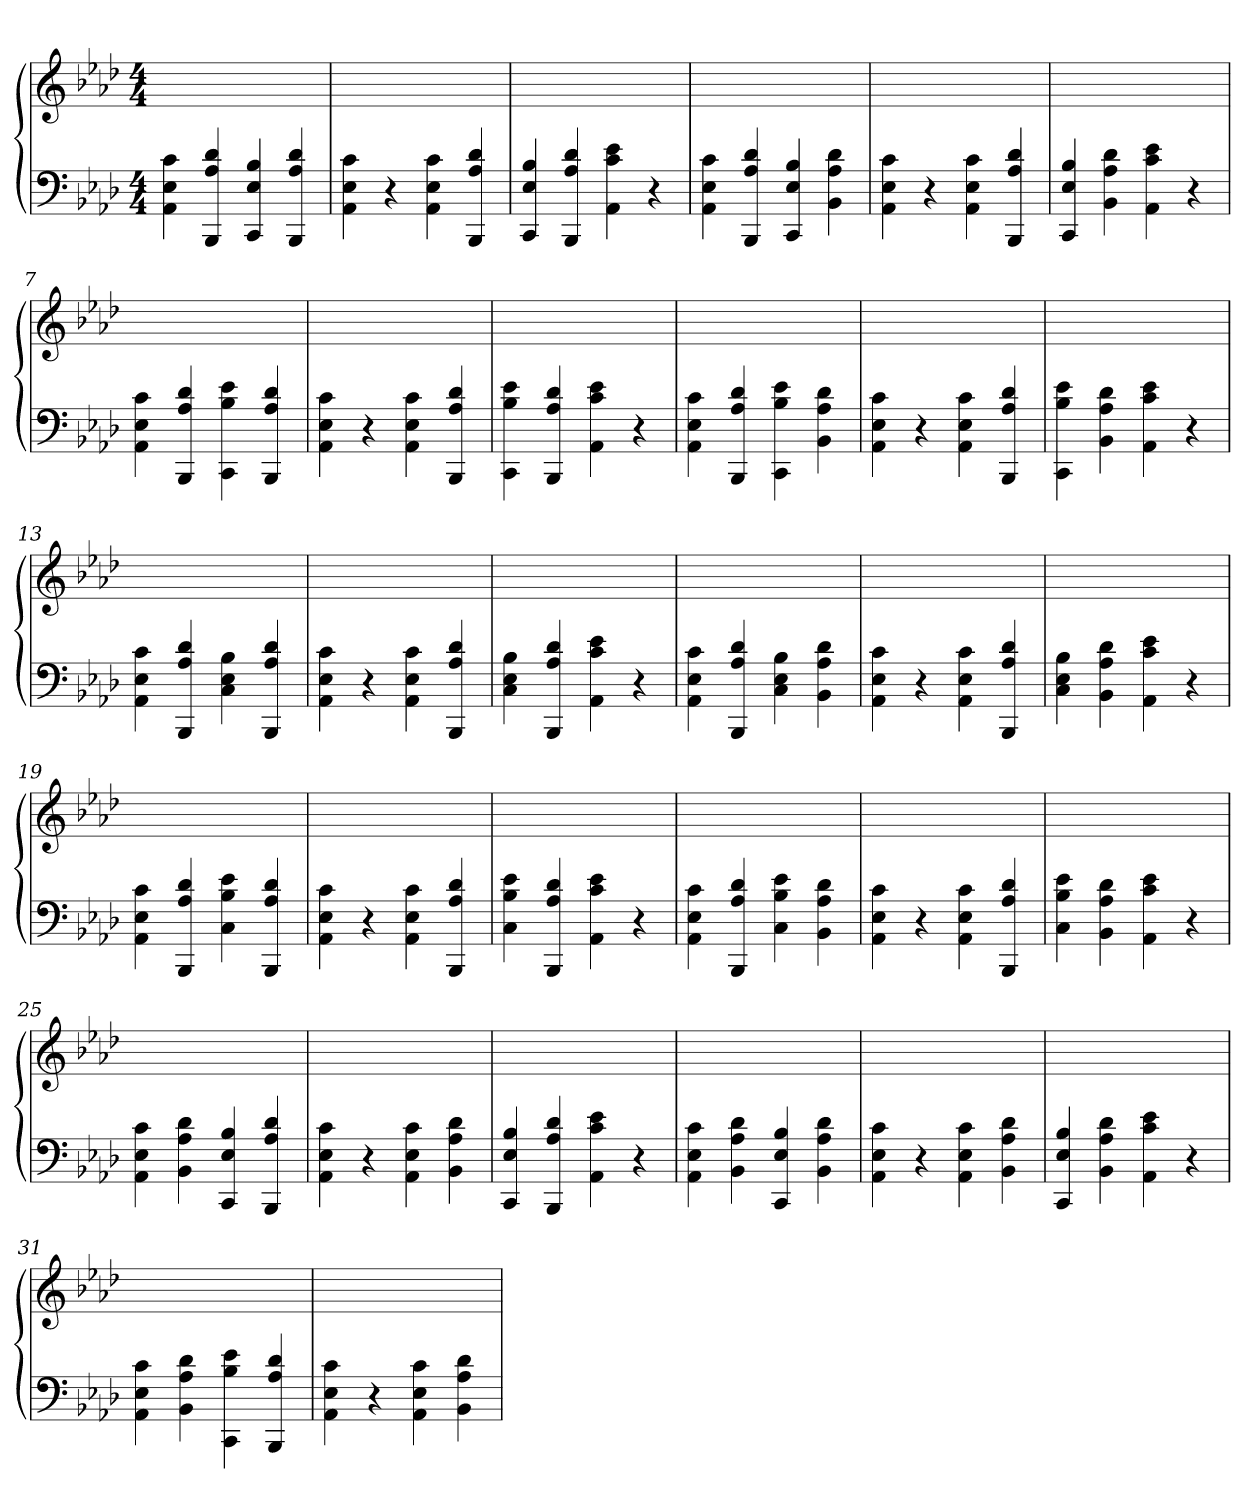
**kern	**kern
*part2	*part1
*staff2	*staff1
*clefF4	*clefG2
*k[b-e-a-d-]	*k[b-e-a-d-]
*A-:	*A-:
*M4/4	*M4/4
*MM60	*MM60
=1	=1
4AA- 4E- 4c	1ryy
4BBB- 4A- 4d-	.
4CC 4E- 4B-	.
4BBB- 4A- 4d-	.
=2	=2
4AA- 4E- 4c	1ryy
4r	.
4AA- 4E- 4c	.
4BBB- 4A- 4d-	.
=3	=3
4CC 4E- 4B-	1ryy
4BBB- 4A- 4d-	.
4AA- 4c 4e-	.
4r	.
=4	=4
4AA- 4E- 4c	1ryy
4BBB- 4A- 4d-	.
4CC 4E- 4B-	.
4BB- 4A- 4d-	.
=5	=5
4AA- 4E- 4c	1ryy
4r	.
4AA- 4E- 4c	.
4BBB- 4A- 4d-	.
=6	=6
4CC 4E- 4B-	1ryy
4BB- 4A- 4d-	.
4AA- 4c 4e-	.
4r	.
=7	=7
4AA- 4E- 4c	1ryy
4BBB- 4A- 4d-	.
4CC 4B- 4e-	.
4BBB- 4A- 4d-	.
=8	=8
4AA- 4E- 4c	1ryy
4r	.
4AA- 4E- 4c	.
4BBB- 4A- 4d-	.
=9	=9
4CC 4B- 4e-	1ryy
4BBB- 4A- 4d-	.
4AA- 4c 4e-	.
4r	.
=10	=10
4AA- 4E- 4c	1ryy
4BBB- 4A- 4d-	.
4CC 4B- 4e-	.
4BB- 4A- 4d-	.
=11	=11
4AA- 4E- 4c	1ryy
4r	.
4AA- 4E- 4c	.
4BBB- 4A- 4d-	.
=12	=12
4CC 4B- 4e-	1ryy
4BB- 4A- 4d-	.
4AA- 4c 4e-	.
4r	.
=13	=13
4AA- 4E- 4c	1ryy
4BBB- 4A- 4d-	.
4C 4E- 4B-	.
4BBB- 4A- 4d-	.
=14	=14
4AA- 4E- 4c	1ryy
4r	.
4AA- 4E- 4c	.
4BBB- 4A- 4d-	.
=15	=15
4C 4E- 4B-	1ryy
4BBB- 4A- 4d-	.
4AA- 4c 4e-	.
4r	.
=16	=16
4AA- 4E- 4c	1ryy
4BBB- 4A- 4d-	.
4C 4E- 4B-	.
4BB- 4A- 4d-	.
=17	=17
4AA- 4E- 4c	1ryy
4r	.
4AA- 4E- 4c	.
4BBB- 4A- 4d-	.
=18	=18
4C 4E- 4B-	1ryy
4BB- 4A- 4d-	.
4AA- 4c 4e-	.
4r	.
=19	=19
4AA- 4E- 4c	1ryy
4BBB- 4A- 4d-	.
4C 4B- 4e-	.
4BBB- 4A- 4d-	.
=20	=20
4AA- 4E- 4c	1ryy
4r	.
4AA- 4E- 4c	.
4BBB- 4A- 4d-	.
=21	=21
4C 4B- 4e-	1ryy
4BBB- 4A- 4d-	.
4AA- 4c 4e-	.
4r	.
=22	=22
4AA- 4E- 4c	1ryy
4BBB- 4A- 4d-	.
4C 4B- 4e-	.
4BB- 4A- 4d-	.
=23	=23
4AA- 4E- 4c	1ryy
4r	.
4AA- 4E- 4c	.
4BBB- 4A- 4d-	.
=24	=24
4C 4B- 4e-	1ryy
4BB- 4A- 4d-	.
4AA- 4c 4e-	.
4r	.
=25	=25
4AA- 4E- 4c	1ryy
4BB- 4A- 4d-	.
4CC 4E- 4B-	.
4BBB- 4A- 4d-	.
=26	=26
4AA- 4E- 4c	1ryy
4r	.
4AA- 4E- 4c	.
4BB- 4A- 4d-	.
=27	=27
4CC 4E- 4B-	1ryy
4BBB- 4A- 4d-	.
4AA- 4c 4e-	.
4r	.
=28	=28
4AA- 4E- 4c	1ryy
4BB- 4A- 4d-	.
4CC 4E- 4B-	.
4BB- 4A- 4d-	.
=29	=29
4AA- 4E- 4c	1ryy
4r	.
4AA- 4E- 4c	.
4BB- 4A- 4d-	.
=30	=30
4CC 4E- 4B-	1ryy
4BB- 4A- 4d-	.
4AA- 4c 4e-	.
4r	.
=31	=31
4AA- 4E- 4c	1ryy
4BB- 4A- 4d-	.
4CC 4B- 4e-	.
4BBB- 4A- 4d-	.
=32	=32
4AA- 4E- 4c	1ryy
4r	.
4AA- 4E- 4c	.
4BB- 4A- 4d-	.
=	=
*-	*-
